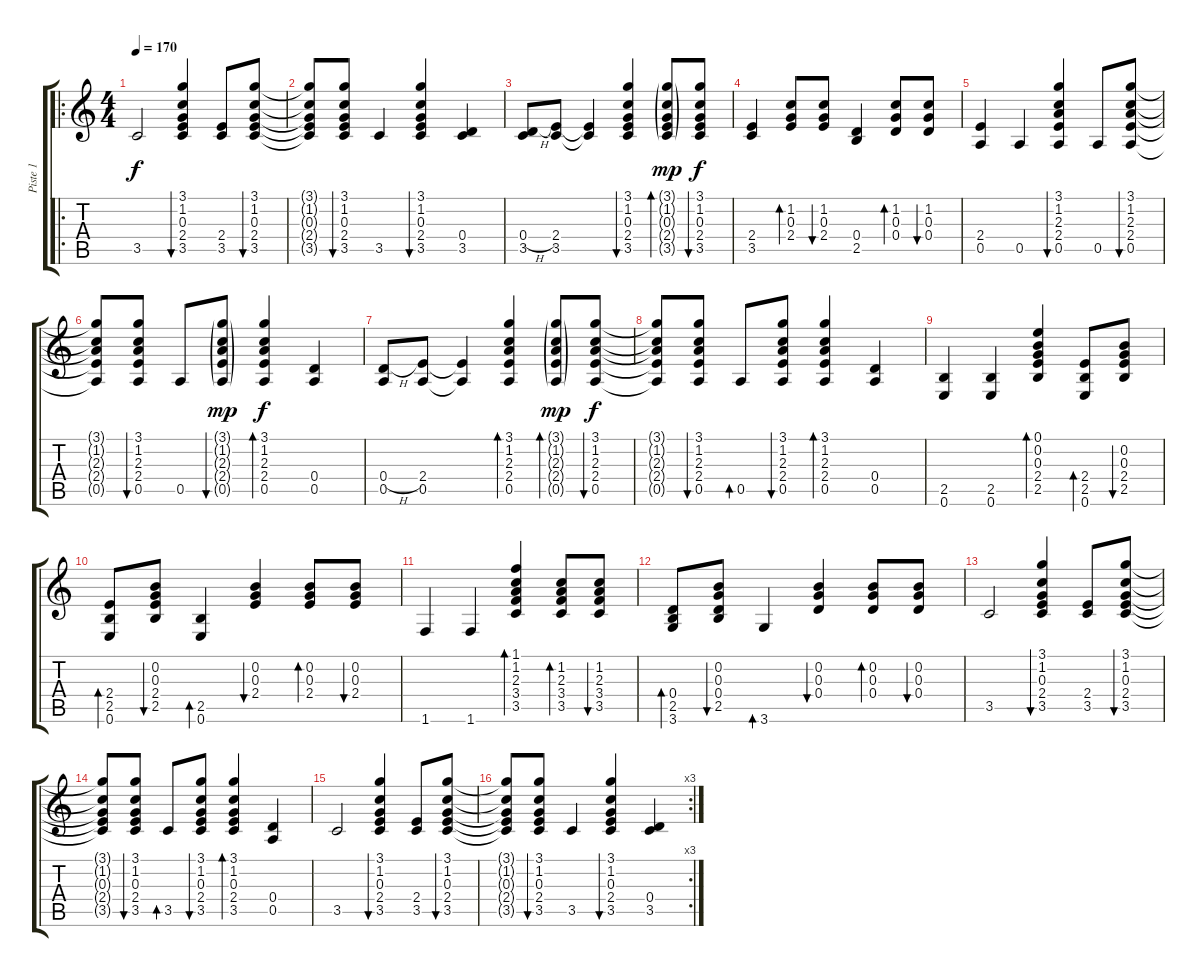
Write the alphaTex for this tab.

\track ("Piste 1" "Piste 1") {instrument acousticguitarnylon}
\staff {score tabs}
\tuning (E4 B3 G3 D3 A2 E2) {hide}
\ro
\ts (4 4)
\tempo 170
\clef g2
\ks c
3.5.2{dy f instrument acousticguitarnylon} (3.1 1.2 0.3 2.4 3.5).4{bu 60} (2.4 3.5).8 (3.1 1.2 0.3 2.4 3.5).8{bu 60} |
(3.1{t} 1.2{t} 0.3{t} 2.4{t} 3.5{t}).8 (3.1 1.2 0.3 2.4 3.5).8{bu 60} 3.5.4 (3.1 1.2 0.3 2.4 3.5).4{bu 60} (0.4 3.5).4 |
(0.4{h} 3.5).8 (2.4 3.5).8 (2.4{t} 3.5{t}).4 (3.1 1.2 0.3 2.4 3.5).4{bu 60} (3.1{g} 1.2{g} 0.3{g} 2.4{g} 3.5{g}).8{bd 60 dy mp} (3.1 1.2 0.3 2.4 3.5).8{bu 60 dy f} |
(2.4 3.5).4 (1.2 0.3 2.4).8{bd 60} (1.2 0.3 2.4).8{bu 60} (0.4 2.5).4 (1.2 0.3 0.4).8{bd 60} (1.2 0.3 0.4).8{bu 60} |
(2.4 0.5).4 0.5.4 (3.1 1.2 2.3 2.4 0.5).4{bu 60} 0.5.8 (3.1 1.2 2.3 2.4 0.5).8{bu 60} |
(3.1{t} 1.2{t} 2.3{t} 2.4{t} 0.5{t}).8 (3.1 1.2 2.3 2.4 0.5).8{bu 60} 0.5.8 (3.1{g} 1.2{g} 2.3{g} 2.4{g} 0.5{g}).8{bu 60 dy mp} (3.1 1.2 2.3 2.4 0.5).4{bd 60 dy f} (0.4 0.5).4 |
(0.4{h} 0.5).8 (2.4 0.5).8 (2.4{t} 0.5{t}).4 (3.1 1.2 2.3 2.4 0.5).4{bd 60} (3.1{g} 1.2{g} 2.3{g} 2.4{g} 0.5{g}).8{bd 60 dy mp} (3.1 1.2 2.3 2.4 0.5).8{bu 60 dy f} |
(3.1{t} 1.2{t} 2.3{t} 2.4{t} 0.5{t}).8 (3.1 1.2 2.3 2.4 0.5).8{bu 60} 0.5.8{bd 60} (3.1 1.2 2.3 2.4 0.5).8{bu 60} (3.1 1.2 2.3 2.4 0.5).4{bd 60} (0.4 0.5).4 |
(2.5 0.6).4 (2.5 0.6).4 (0.1 0.2 0.3 2.4 2.5).4{bd 60} (2.4 2.5 0.6).8{bd 60} (0.2 0.3 2.4 2.5).8{bu 60} |
(2.4 2.5 0.6).8{bd 60} (0.2 0.3 2.4 2.5).8{bu 60} (2.5 0.6).4{bd 60} (0.2 0.3 2.4).4{bu 60} (0.2 0.3 2.4).8{bd 60} (0.2 0.3 2.4).8{bu 60} |
1.6.4 1.6.4 (1.1 1.2 2.3 3.4 3.5).4{bd 60} (1.2 2.3 3.4 3.5).8{bd 60} (1.2 2.3 3.4 3.5).8{bu 60} |
(0.4 2.5 3.6).8{bd 60} (0.2 0.3 0.4 2.5).8{bu 60} 3.6.4{bd 60} (0.2 0.3 0.4).4{bu 60} (0.2 0.3 0.4).8{bd 60} (0.2 0.3 0.4).8{bu 60} |
3.5.2 (3.1 1.2 0.3 2.4 3.5).4{bu 60} (2.4 3.5).8 (3.1 1.2 0.3 2.4 3.5).8{bu 60} |
(3.1{t} 1.2{t} 0.3{t} 2.4{t} 3.5{t}).8 (3.1 1.2 0.3 2.4 3.5).8{bu 60} 3.5.8{bd 60} (3.1 1.2 0.3 2.4 3.5).8{bu 60} (3.1 1.2 0.3 2.4 3.5).4{bd 60} (0.4 0.5).4 |
3.5.2 (3.1 1.2 0.3 2.4 3.5).4{bu 60} (2.4 3.5).8 (3.1 1.2 0.3 2.4 3.5).8{bu 60} |
\rc 3
(3.1{t} 1.2{t} 0.3{t} 2.4{t} 3.5{t}).8 (3.1 1.2 0.3 2.4 3.5).8{bu 60} 3.5.4 (3.1 1.2 0.3 2.4 3.5).4{bu 60} (0.4 3.5).4
